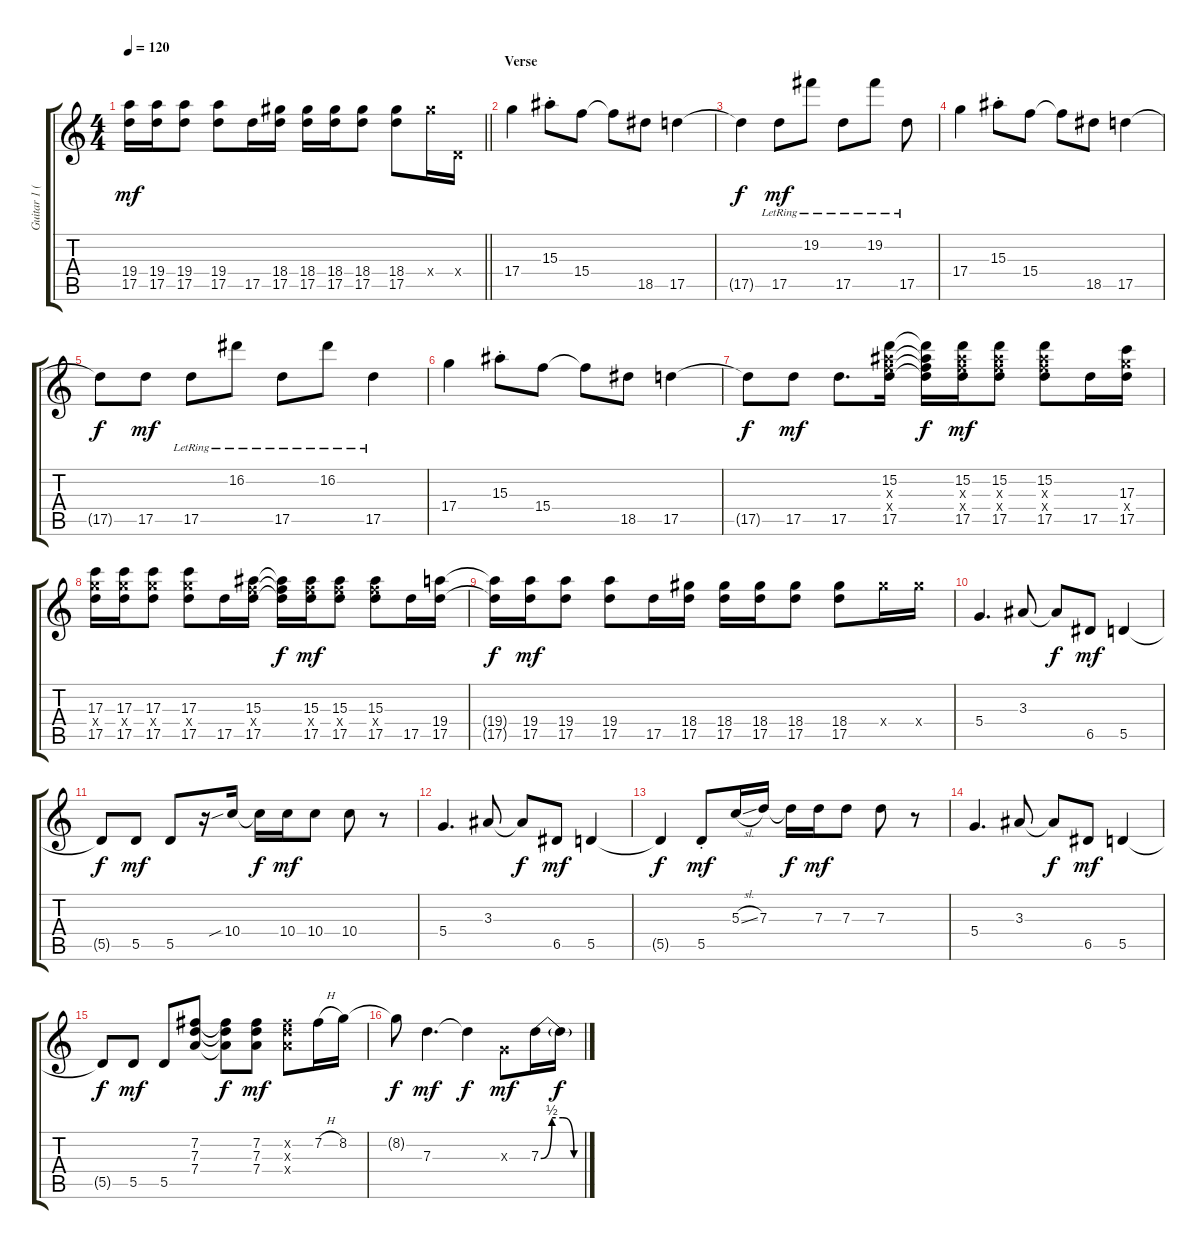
\track ("Guitar 1 (Clean)" "Guitar 1 (") {instrument electricguitarclean}
\staff {score tabs}
\tuning (E4 B3 G3 D3 A2 E2) {hide}
\ts (4 4)
\tempo 120
\clef g2
\barLineRight lightlight
\ks c
(19.4 17.5).16{dy mf} (19.4 17.5).16 (19.4 17.5).8 (19.4 17.5).8 17.5.16 (18.4 17.5).16 (18.4 17.5).16 (18.4 17.5).16 (18.4 17.5).8 (18.4 17.5).8 18.4{x}.16 0.4{x}.16 |
\section ("" "Verse")
17.4.4 15.3{st}.8 15.4.8 15.4{t}.8 18.5.8 17.5.4 |
17.5{t}.4{dy f} 17.5{lr}.8{dy mf} 19.2{lr}.8 17.5{lr}.8 19.2{lr}.8 17.5{lr}.8 |
17.4.4 15.3{st}.8 15.4.8 15.4{t}.8 18.5.8 17.5.4 |
17.5{t}.8{dy f} 17.5.8{dy mf} 17.5{lr}.8 16.2{lr}.8 17.5{lr}.8 16.2{lr}.8 17.5{lr}.4 |
17.4.4 15.3{st}.8 15.4.8 15.4{t}.8 18.5.8 17.5.4 |
17.5{t}.8{dy f} 17.5.8{dy mf} 17.5.8{d} (15.2 15.3{x} 15.4{x} 17.5).16 (15.2{t} 15.3{t} 15.4{t} 17.5{t}).16{dy f} (15.2 15.3{x} 15.4{x} 17.5).16{dy mf} (15.2 15.3{x} 15.4{x} 17.5).8 (15.2 15.3{x} 15.4{x} 17.5).8 17.5.16 (17.3 17.4{x} 17.5).16 |
(17.3 17.4{x} 17.5).16 (17.3 17.4{x} 17.5).16 (17.3 17.4{x} 17.5).8 (17.3 17.4{x} 17.5).8 17.5.16 (15.3 15.4{x} 17.5).16 (15.3{t} 15.4{t} 17.5{t}).16{dy f} (15.3 15.4{x} 17.5).16{dy mf} (15.3 15.4{x} 17.5).8 (15.3 15.4{x} 17.5).8 17.5.16 (19.4 17.5).16 |
(19.4{t} 17.5{t}).16{dy f} (19.4 17.5).16{dy mf} (19.4 17.5).8 (19.4 17.5).8 17.5.16 (18.4 17.5).16 (18.4 17.5).16 (18.4 17.5).16 (18.4 17.5).8 (18.4 17.5).8 18.4{x}.16 18.4{x}.16 |
5.4.4{d} 3.3.8 3.3{t}.8{dy f} 6.5.8{dy mf} 5.5.4 |
5.5{t}.8{dy f} 5.5.8{dy mf} 5.5.8 r.16 10.4{sib}.16 10.4{t}.16{dy f} 10.4.16{dy mf} 10.4.8 10.4.8 r.8 |
5.4.4{d} 3.3.8 3.3{t}.8{dy f} 6.5.8{dy mf} 5.5.4 |
5.5{t}.4{dy f} 5.5{st}.8{dy mf} 5.3{sl}.16 7.3.16 7.3{t}.16{dy f} 7.3.16{dy mf} 7.3.8 7.3.8 r.8 |
5.4.4{d} 3.3.8 3.3{t}.8{dy f} 6.5.8{dy mf} 5.5.4 |
5.5{t}.8{dy f} 5.5.8{dy mf} 5.5.8 (7.2 7.3 7.4).8 (7.2{t} 7.3{t} 7.4{t}).8{dy f} (7.2 7.3 7.4).8{dy mf} (7.2{x} 7.3{x} 7.4{x}).8 7.2{h}.16 8.2.16 |
8.2{t}.8{dy f} 7.3.4{d dy mf} 7.3{t}.4{dy f} 0.3{x}.8{dy mf} 7.3{be (custom 0 0 15 2 30 2 45 0 60 0)}.16 7.3{t}.16{dy f}
